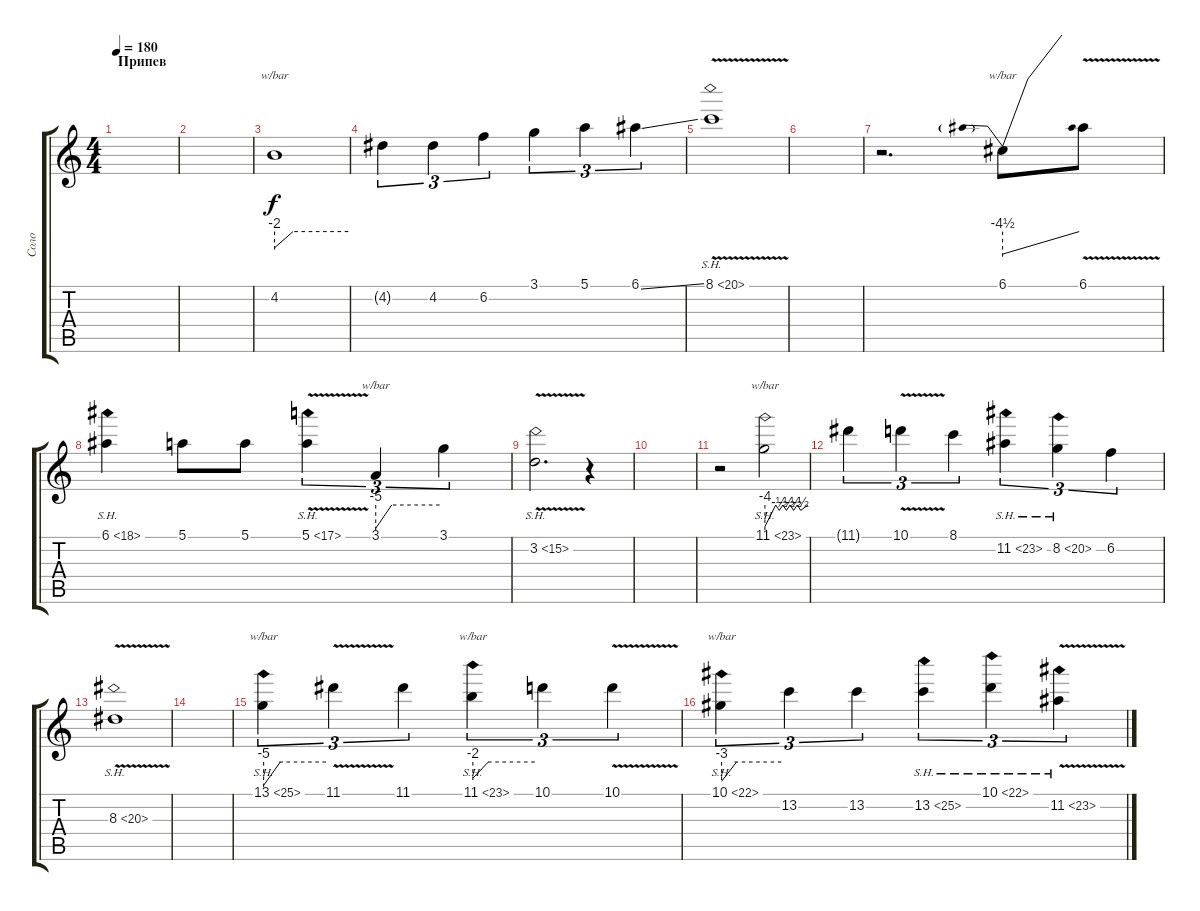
\track ("Соло" "Соло") {instrument distortionguitar}
\staff {score tabs}
\tuning (E4 B3 G3 D3 A2 D2) {hide}
\ts (4 4)
\section ("" "Припев")
\tempo 180
\clef g2
\ks c
|
|
4.2.1{tbe (custom default 0 -8 15 0 60 0)} |
4.2{t}.4{tu (3 2)} 4.2.4{tu (3 2)} 6.2.4{tu (3 2)} 3.1.4{tu (3 2)} 5.1.4{tu (3 2)} 6.1{ss}.4{tu (3 2)} |
8.1{sh 12 v}.1 |
|
r.2{d} 6.1.8{tbe (predivedive default 0 -18 60 0)} 6.1{v}.8 |
6.1{sh 12}.4 5.1.8 5.1.8 5.1{sh 12 v}.4{tu (3 2)} 3.1.4{tu (3 2) tbe (custom default 0 -20 15 0 60 0)} 3.1.4{tu (3 2)} |
3.2{sh 12 v}.2{d} r.4 |
|
r.2 11.1{sh 12}.2{tbe (custom default 0 -16 15 0 20 -2 25 0 30 -2 35 0 40 -2 45 0 50 -2 60 0)} |
11.1{t}.4{tu (3 2)} 10.1{v}.4{tu (3 2)} 8.1.4{tu (3 2)} 11.2{sh 12}.4{tu (3 2)} 8.2{sh 12}.4{tu (3 2)} 6.2.4{tu (3 2)} |
8.3{sh 12 v}.1 |
|
13.1{sh 12}.4{tu (3 2) tbe (custom default 0 -20 16 0 60 0)} 11.1{v}.4{tu (3 2)} 11.1.4{tu (3 2)} 11.1{sh 12}.4{tu (3 2) tbe (custom default 0 -8 15 0 60 0)} 10.1.4{tu (3 2)} 10.1{v}.4{tu (3 2)} |
10.1{sh 12}.4{tu (3 2) tbe (custom default 0 -12 15 0 60 0)} 13.2.4{tu (3 2)} 13.2.4{tu (3 2)} 13.2{sh 12}.4{tu (3 2)} 10.1{sh 12}.4{tu (3 2)} 11.2{sh 12 v}.4{tu (3 2)}
